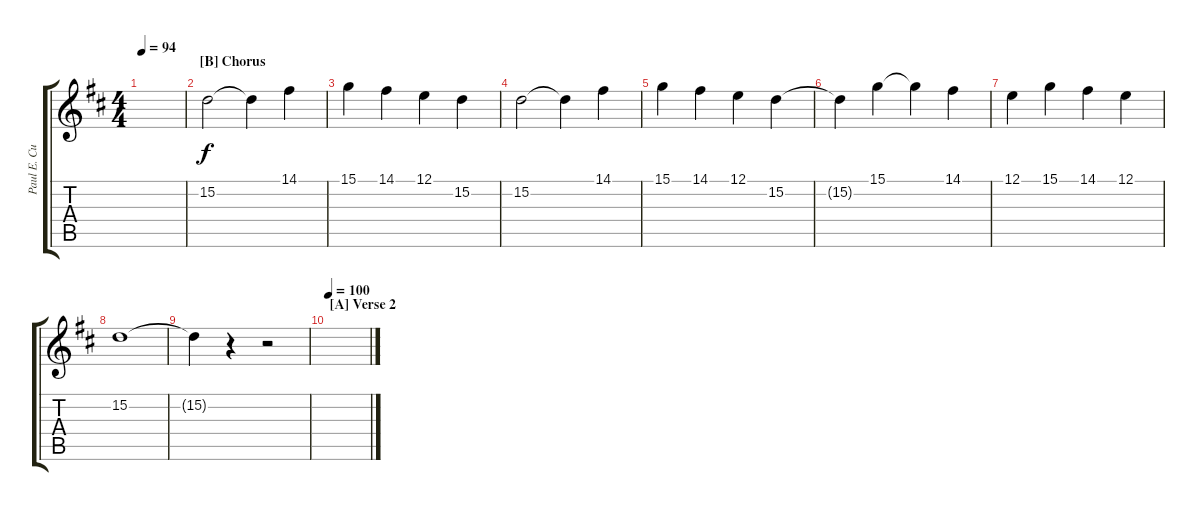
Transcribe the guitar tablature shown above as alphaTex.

\track ("Paul E. Cuttler" "Paul E. Cu") {instrument trombone}
\staff {score tabs}
\tuning (E4 B3 G3 D3 A2 E2) {hide}
\ts (4 4)
\tempo 94
\clef g2
\ks d
|
\section ("" "[B] Chorus")
15.2.2{volume 12} 15.2{t}.4 14.1.4 |
15.1.4 14.1.4 12.1.4 15.2.4 |
15.2.2 15.2{t}.4 14.1.4 |
15.1.4 14.1.4 12.1.4 15.2.4 |
15.2{t}.4 15.1.4 15.1{t}.4 14.1.4 |
12.1.4 15.1.4 14.1.4 12.1.4 |
15.2.1 |
15.2{t}.4 r.4 r.2 |
\section ("" "[A] Verse 2")
\tempo 100
